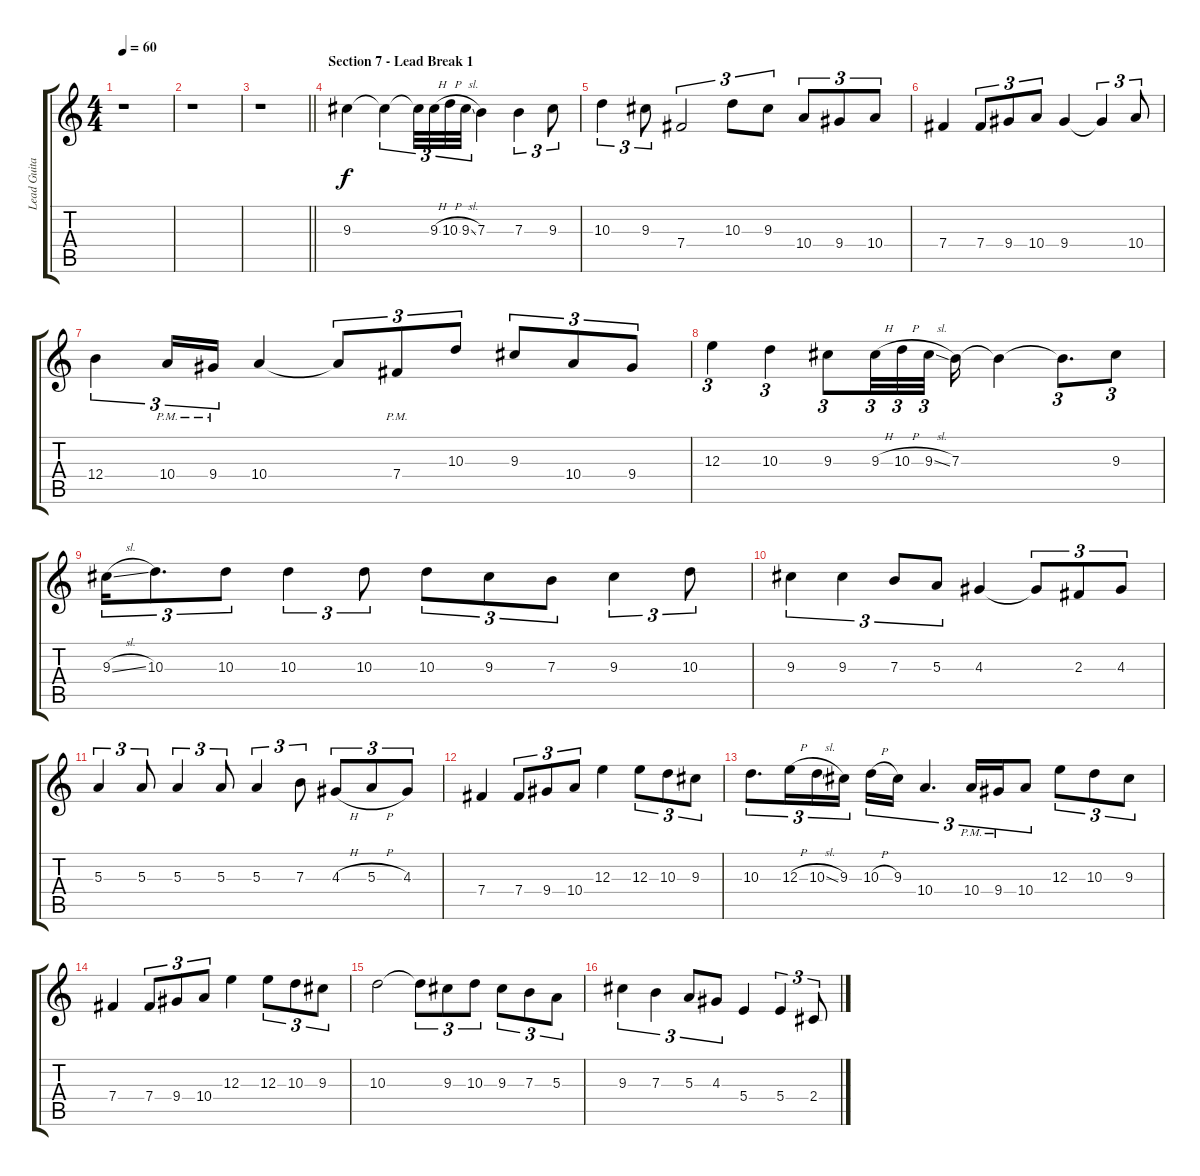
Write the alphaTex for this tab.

\track ("Lead Guitar (Distortion)" "Lead Guita") {instrument overdrivenguitar}
\staff {score tabs}
\tuning (Db4 Ab3 E3 B2 Gb2 Db2) {hide}
\ts (4 4)
\tempo 60
\clef g2
\ks c
r.1{dy f} |
r.1 |
\barLineRight lightlight
r.1 |
\section ("" "Section 7 - Lead Break 1")
9.3.4 9.3{t}.4{tu (3 2)} 9.3{t}.32{tu (3 2)} 9.3{h}.32{tu (3 2)} 10.3{h}.32{tu (3 2)} 9.3{sl}.32{tu (3 2)} 7.3.4 7.3.4{tu (3 2)} 9.3.8{tu (3 2)} |
10.3.4{tu (3 2)} 9.3.8{tu (3 2)} 7.4.2{tu (3 2)} 10.3.8{tu (3 2)} 9.3.8{tu (3 2)} 10.4.8{tu (3 2)} 9.4.8{tu (3 2)} 10.4.8{tu (3 2)} |
7.4.4 7.4.8{tu (3 2)} 9.4.8{tu (3 2)} 10.4.8{tu (3 2)} 9.4.4 9.4{t}.4{tu (3 2)} 10.4.8{tu (3 2)} |
12.4.4{tu (3 2)} 10.4{pm}.16{tu (3 2)} 9.4{pm}.16{tu (3 2)} 10.4.4 10.4{t}.8{tu (3 2)} 7.4{pm}.8{tu (3 2)} 10.3.8{tu (3 2)} 9.3.8{tu (3 2)} 10.4.8{tu (3 2)} 9.4.8{tu (3 2)} |
12.3.4{tu (3 2)} 10.3.4{tu (3 2)} 9.3.8{tu (3 2)} 9.3{h}.32{tu (3 2)} 10.3{h}.32{tu (3 2)} 9.3{sl}.32{tu (3 2) beam splitsecondary} 7.3.16 7.3{t}.4 7.3{t}.8{d tu (3 2)} 9.3.8{tu (3 2)} |
9.3{sl}.16{tu (3 2)} 10.3.8{d tu (3 2)} 10.3.8{tu (3 2)} 10.3.4{tu (3 2)} 10.3.8{tu (3 2)} 10.3.8{tu (3 2)} 9.3.8{tu (3 2)} 7.3.8{tu (3 2)} 9.3.4{tu (3 2)} 10.3.8{tu (3 2)} |
9.3.4{tu (3 2)} 9.3.4{tu (3 2)} 7.3.8{tu (3 2)} 5.3.8{tu (3 2)} 4.3.4 4.3{t}.8{tu (3 2)} 2.3.8{tu (3 2)} 4.3.8{tu (3 2)} |
5.3.4{tu (3 2)} 5.3.8{tu (3 2)} 5.3.4{tu (3 2)} 5.3.8{tu (3 2)} 5.3.4{tu (3 2)} 7.3.8{tu (3 2)} 4.3{h}.8{tu (3 2)} 5.3{h}.8{tu (3 2)} 4.3.8{tu (3 2)} |
7.4.4 7.4.8{tu (3 2)} 9.4.8{tu (3 2)} 10.4.8{tu (3 2)} 12.3.4 12.3.8{tu (3 2)} 10.3.8{tu (3 2)} 9.3.8{tu (3 2)} |
10.3.8{d tu (3 2)} 12.3{h}.16{tu (3 2)} 10.3{sl}.16{tu (3 2)} 9.3.16{tu (3 2)} 10.3{h}.16{tu (3 2)} 9.3.16{tu (3 2)} 10.4.4{d tu (3 2)} 10.4{pm}.16{tu (3 2)} 9.4{pm}.16{tu (3 2)} 10.4.8{tu (3 2)} 12.3.8{tu (3 2)} 10.3.8{tu (3 2)} 9.3.8{tu (3 2)} |
7.4.4 7.4.8{tu (3 2)} 9.4.8{tu (3 2)} 10.4.8{tu (3 2)} 12.3.4 12.3.8{tu (3 2)} 10.3.8{tu (3 2)} 9.3.8{tu (3 2)} |
10.3.2 10.3{t}.8{tu (3 2)} 9.3.8{tu (3 2)} 10.3.8{tu (3 2)} 9.3.8{tu (3 2)} 7.3.8{tu (3 2)} 5.3.8{tu (3 2)} |
9.3.4{tu (3 2)} 7.3.4{tu (3 2)} 5.3.8{tu (3 2)} 4.3.8{tu (3 2)} 5.4.4 5.4.4{tu (3 2)} 2.4.8{tu (3 2)}
